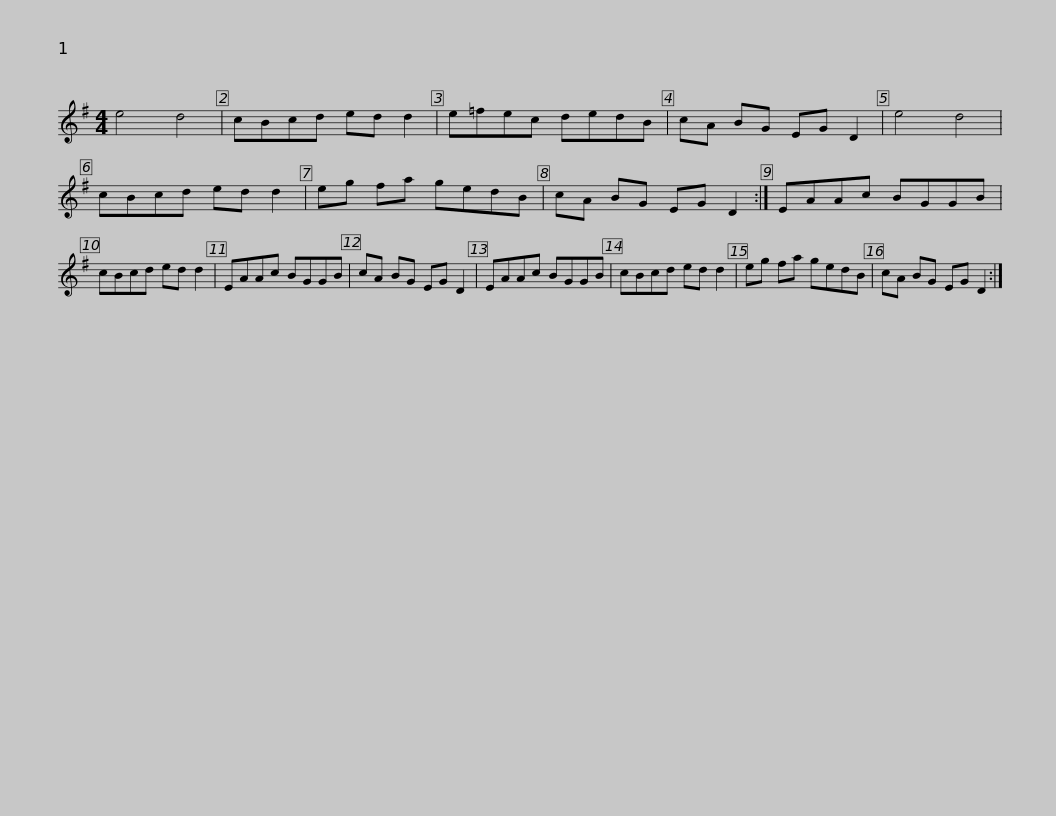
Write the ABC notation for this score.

X:1
L:1/8
M:4/4
I:linebreak $
K:G
V:1 treble
V:1
 e4 d4 | cBcd ed d2 | e=fec dedB | cA BG EG D2 | e4 d4 | %5
 cBcd ed d2 | eg fa gedB |$ cA BG EG D2 :| EAAc BGGB | cBcd ed d2 | %10
 EAAc BGGB | cA BG EG D2 | EAAc BGGB |$ cBcd ed d2 | eg fa gedB | %15
 cA BG EG D2 :| %16
